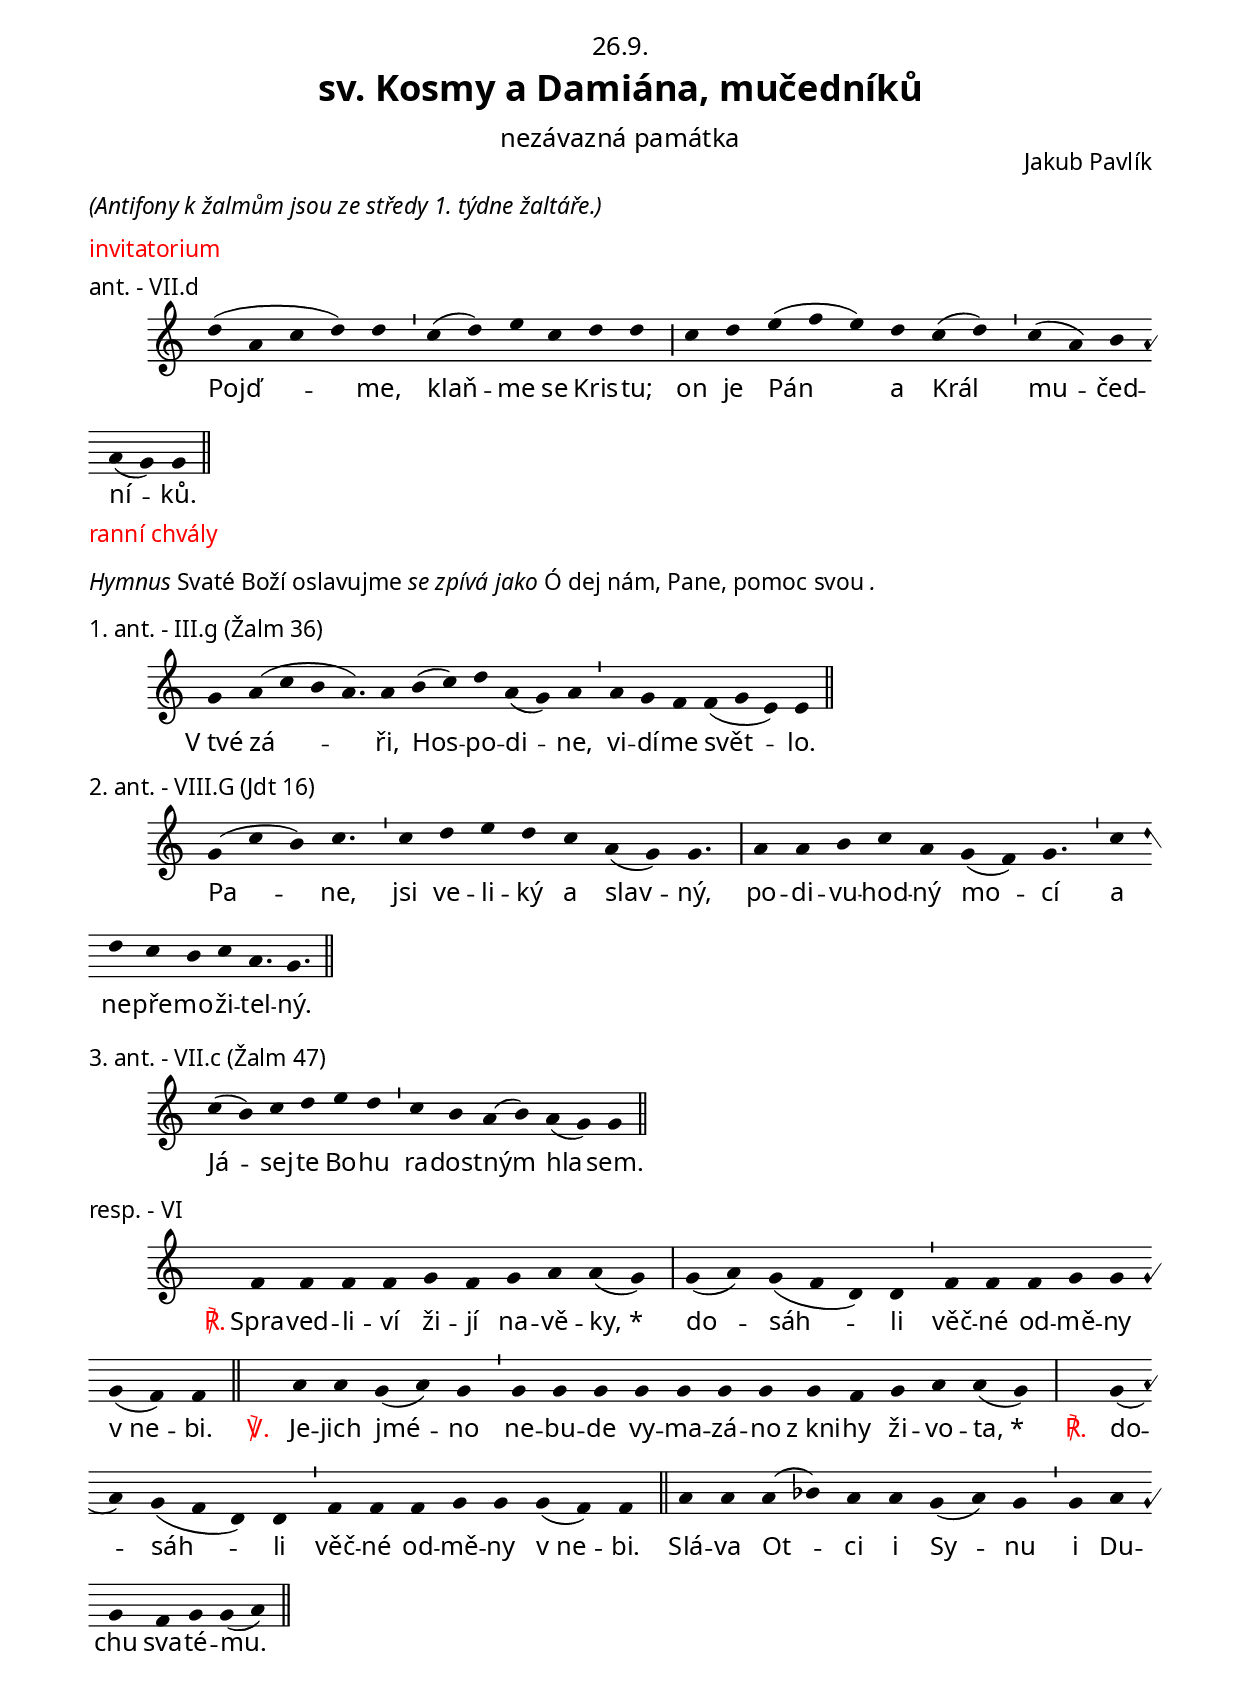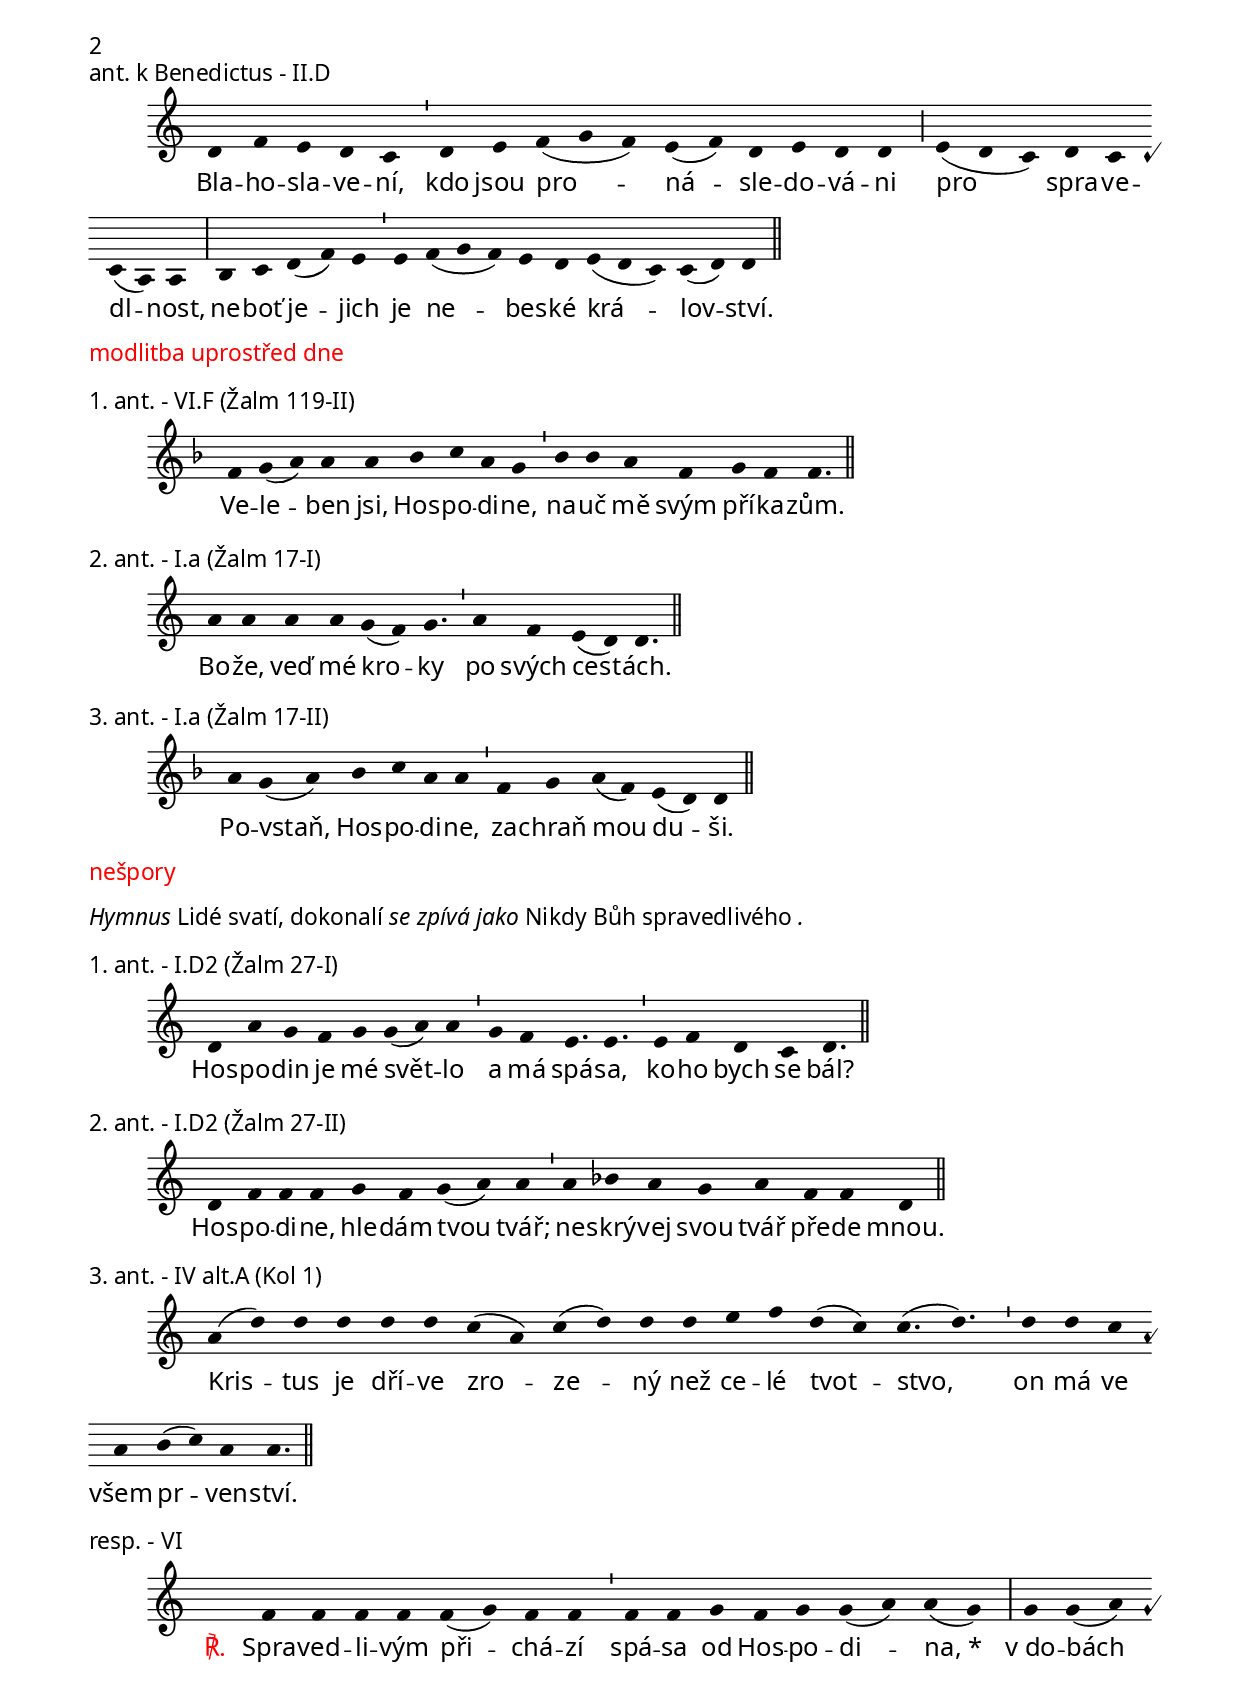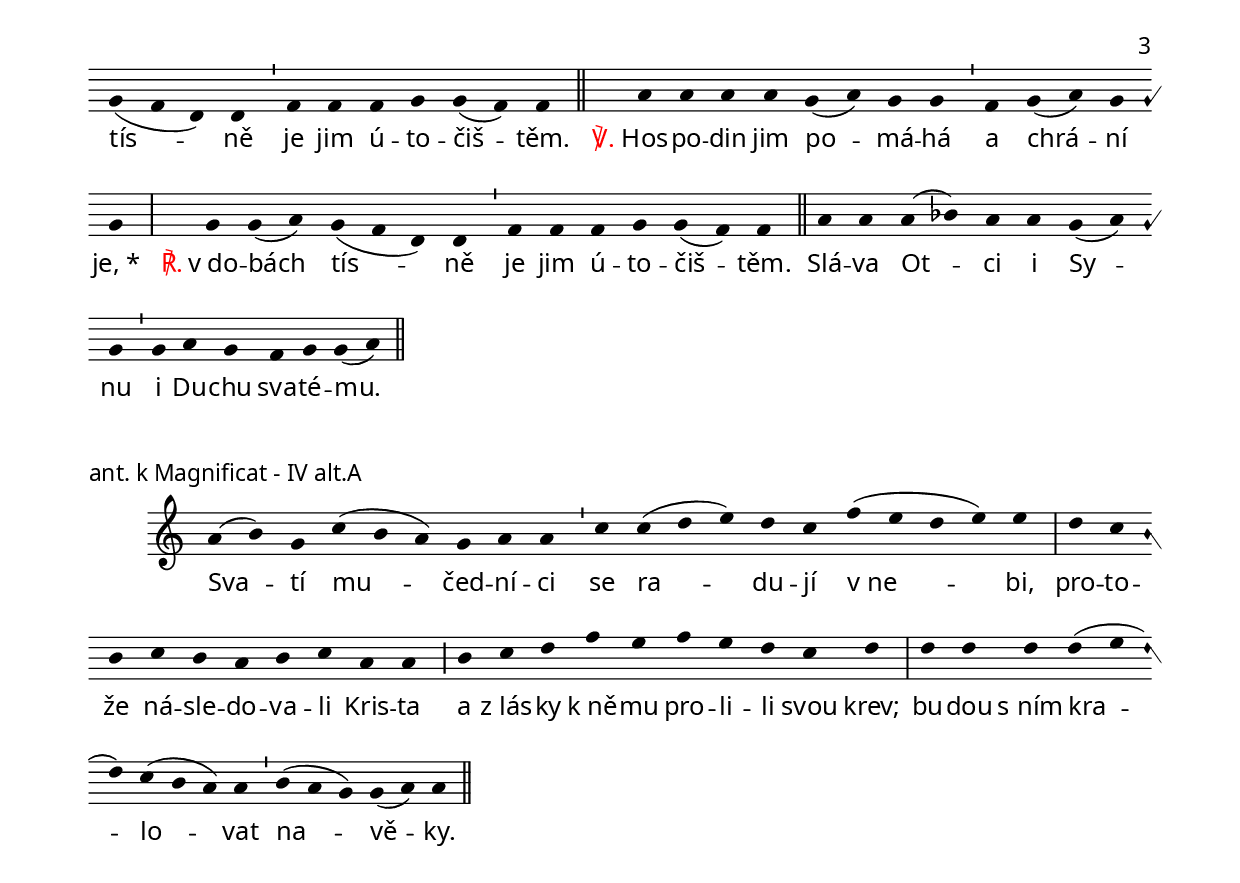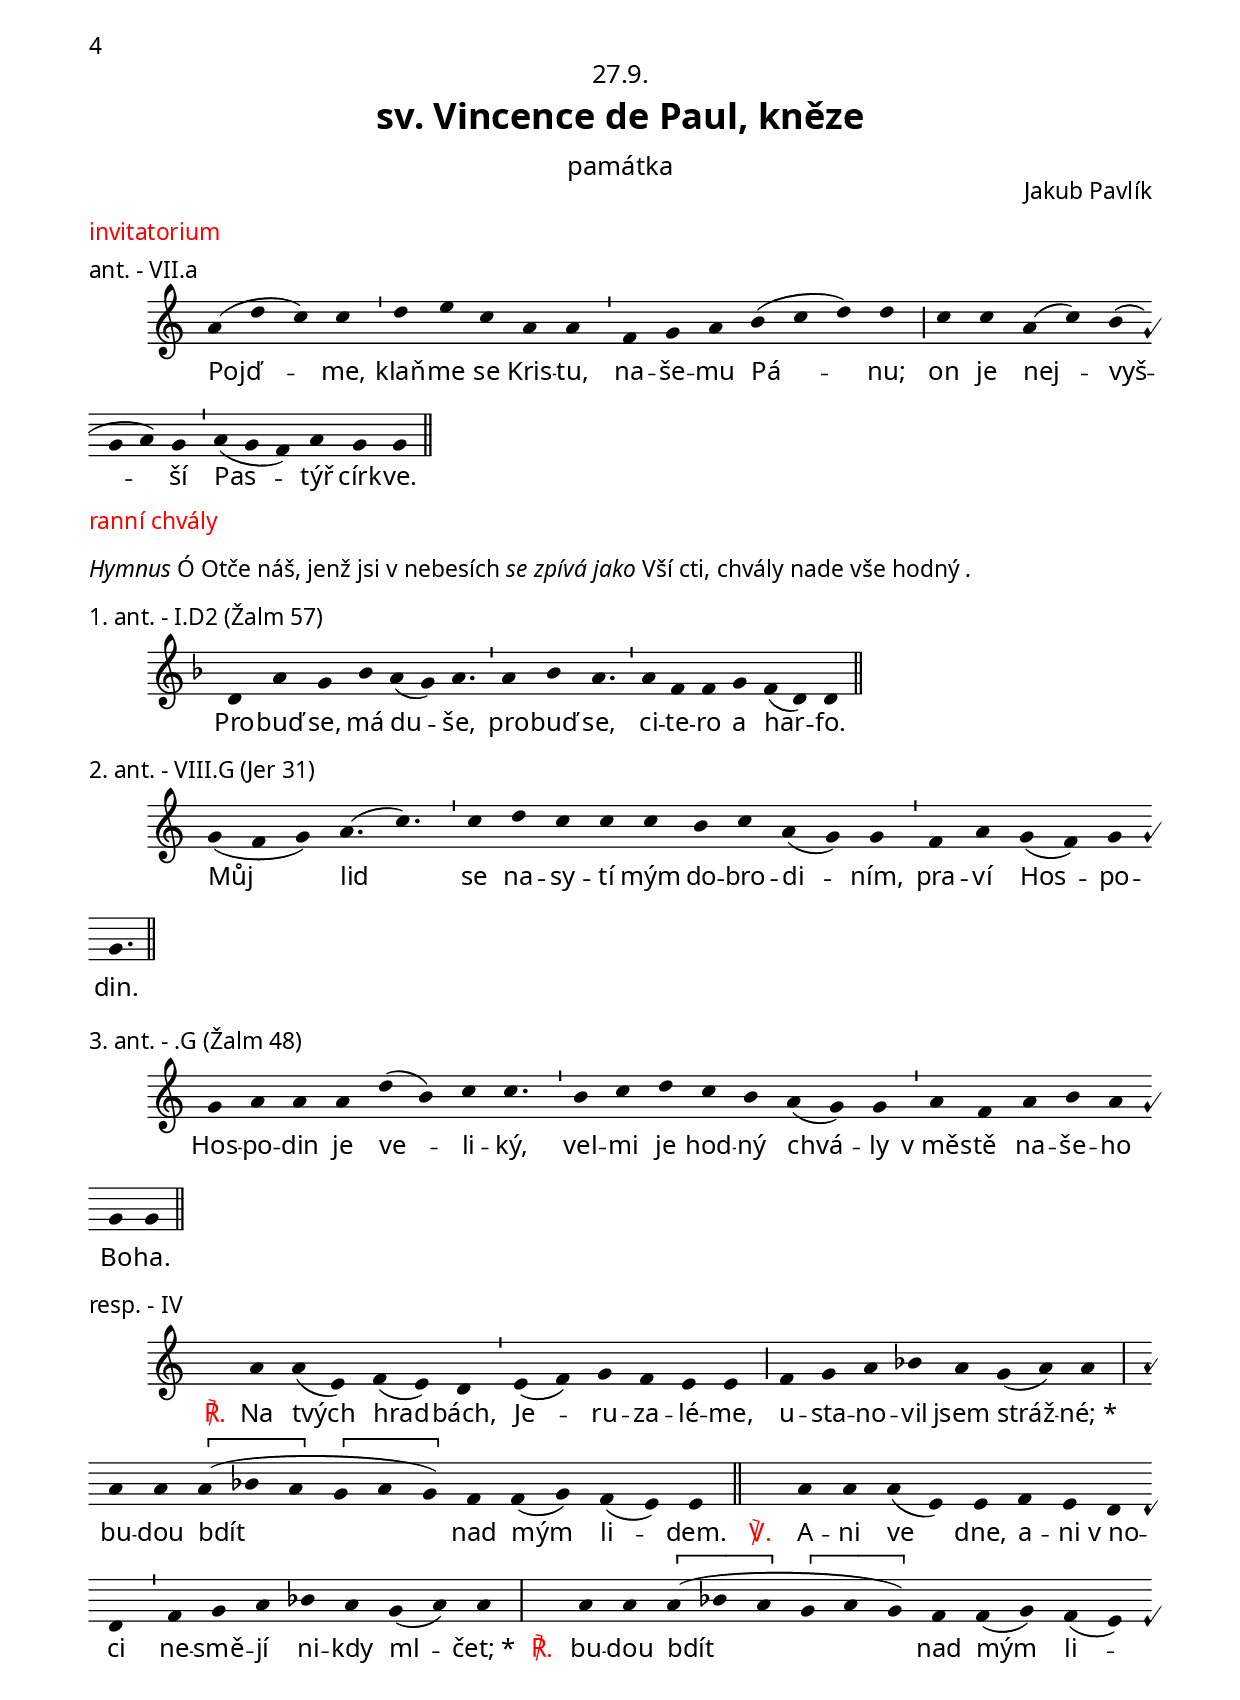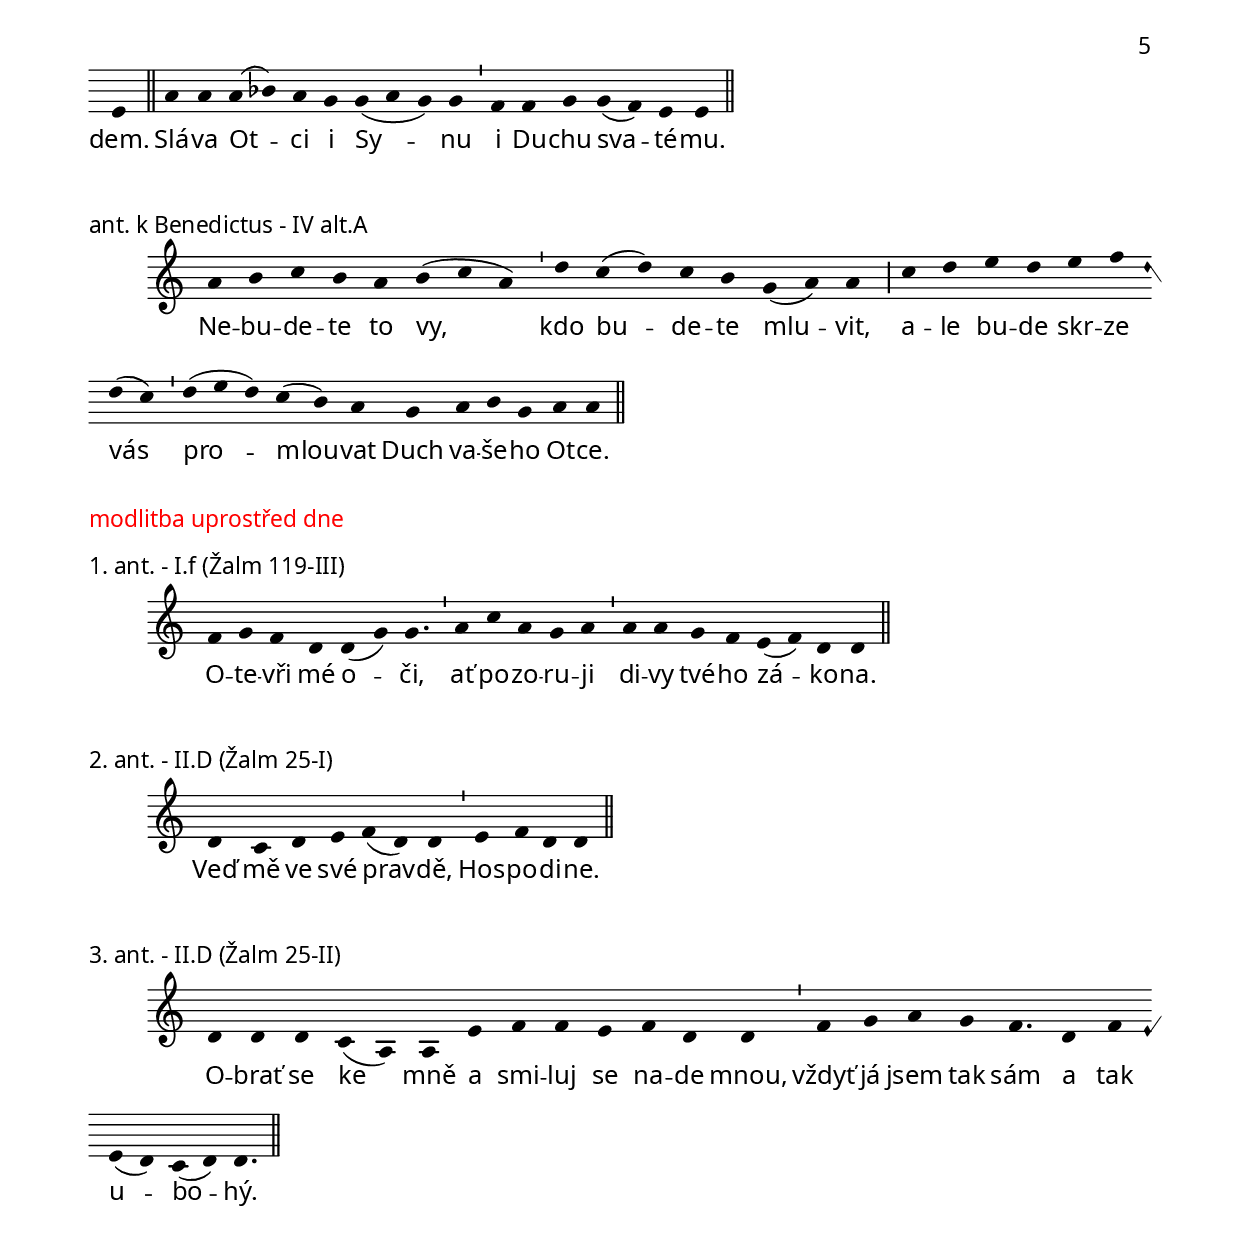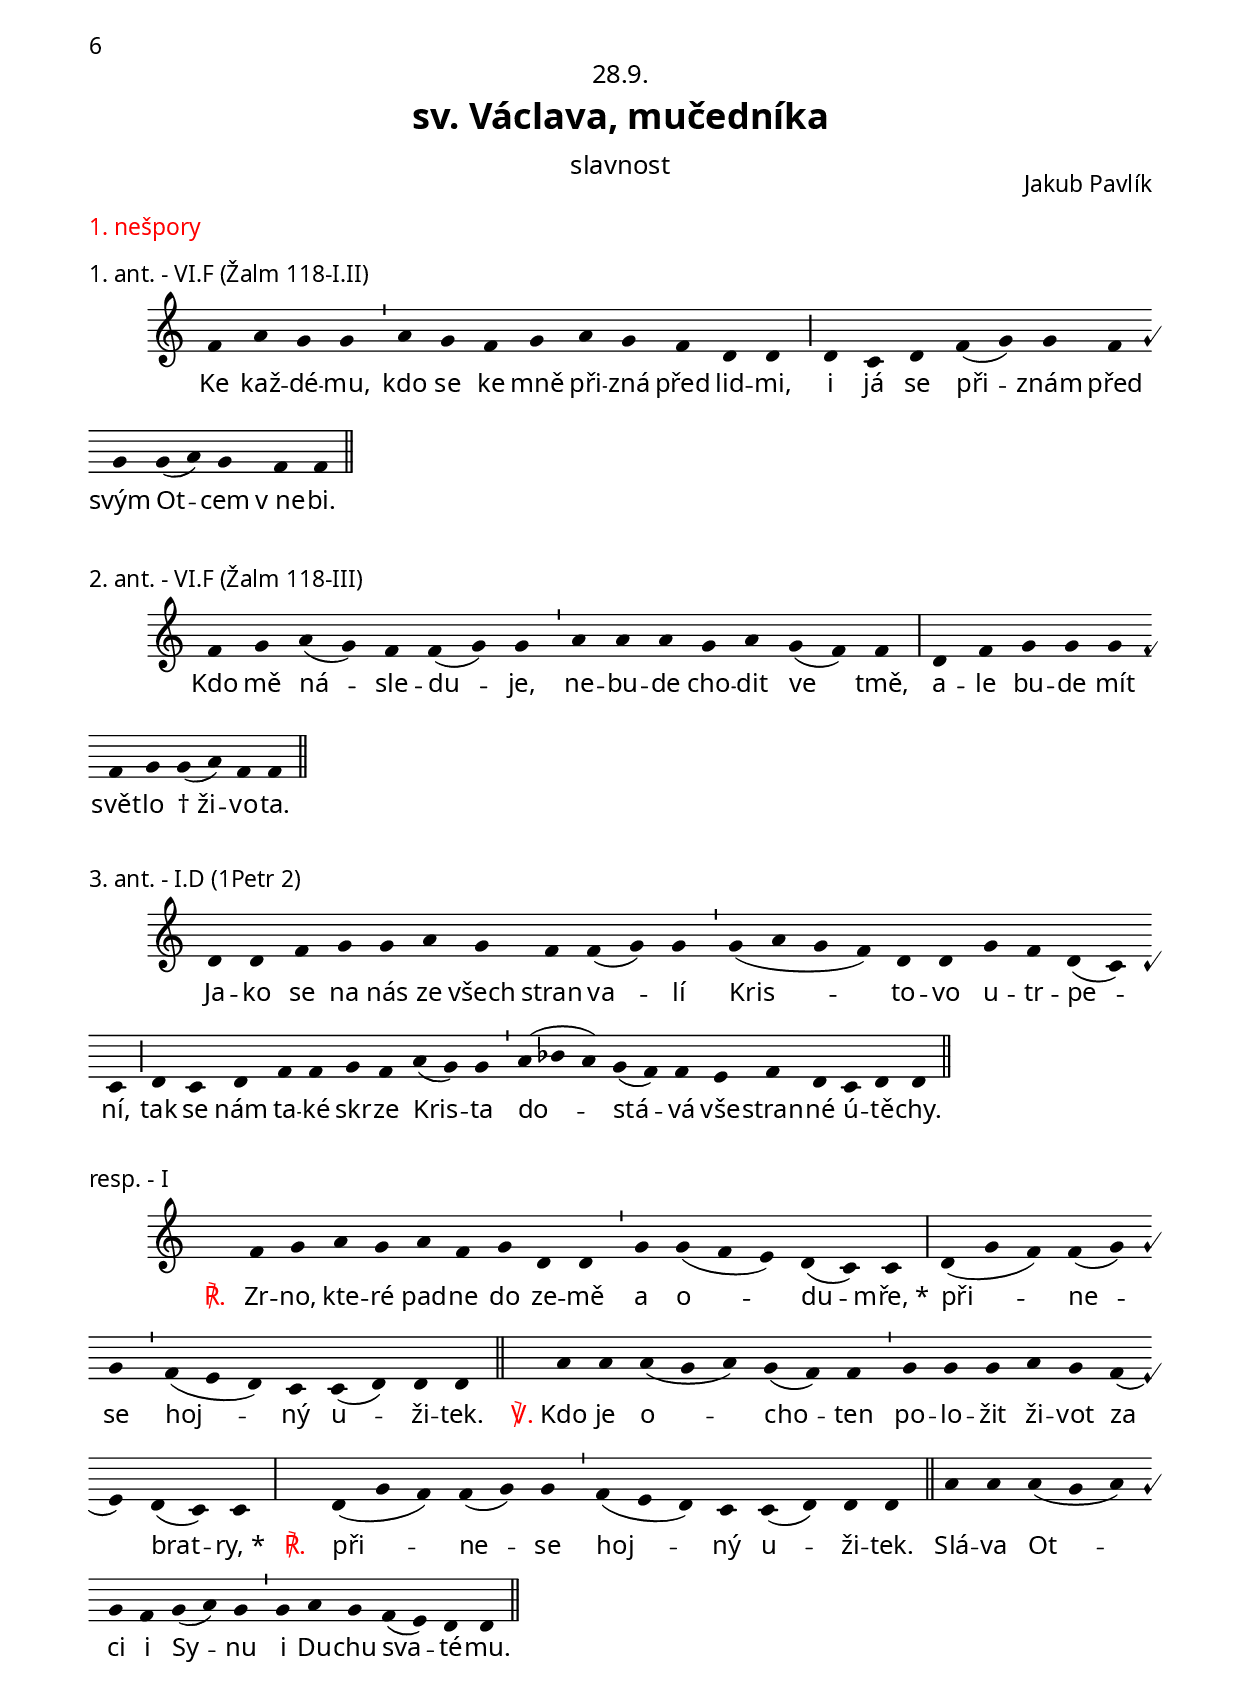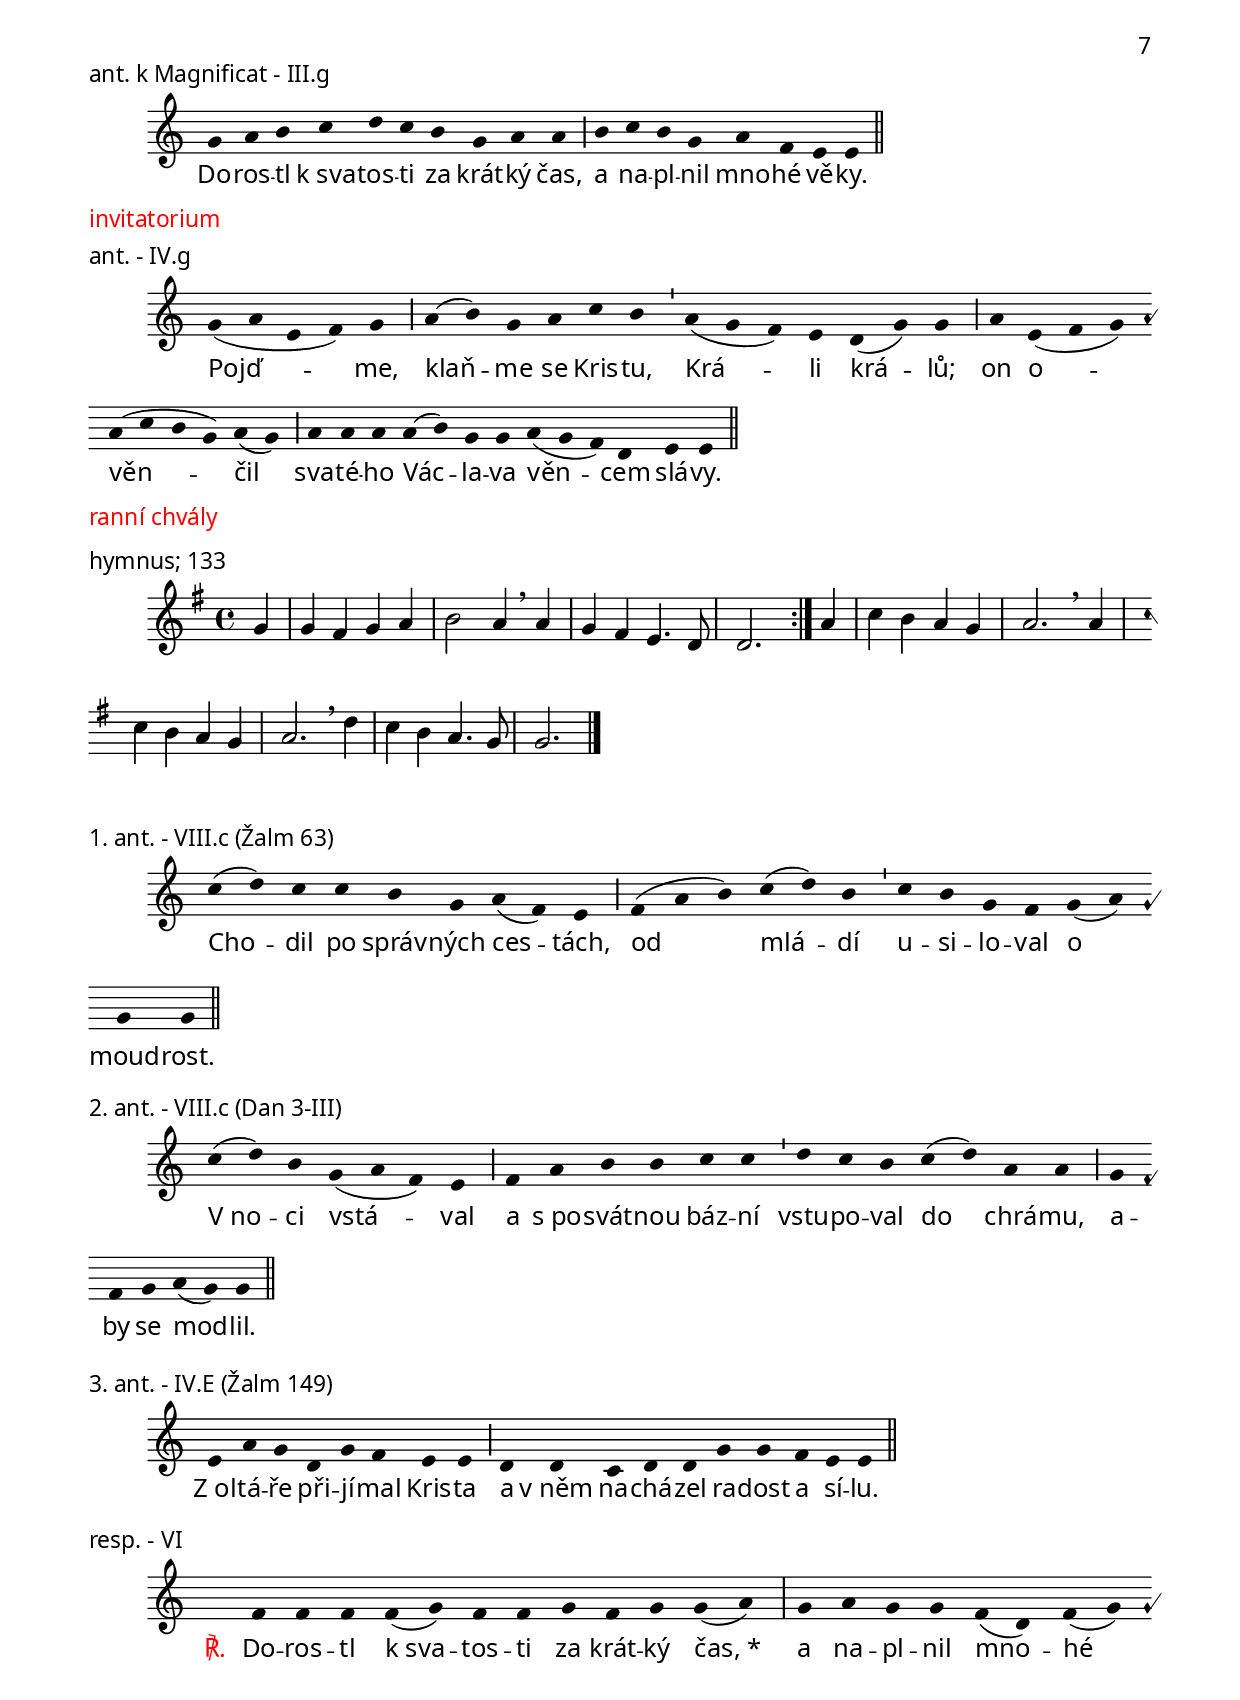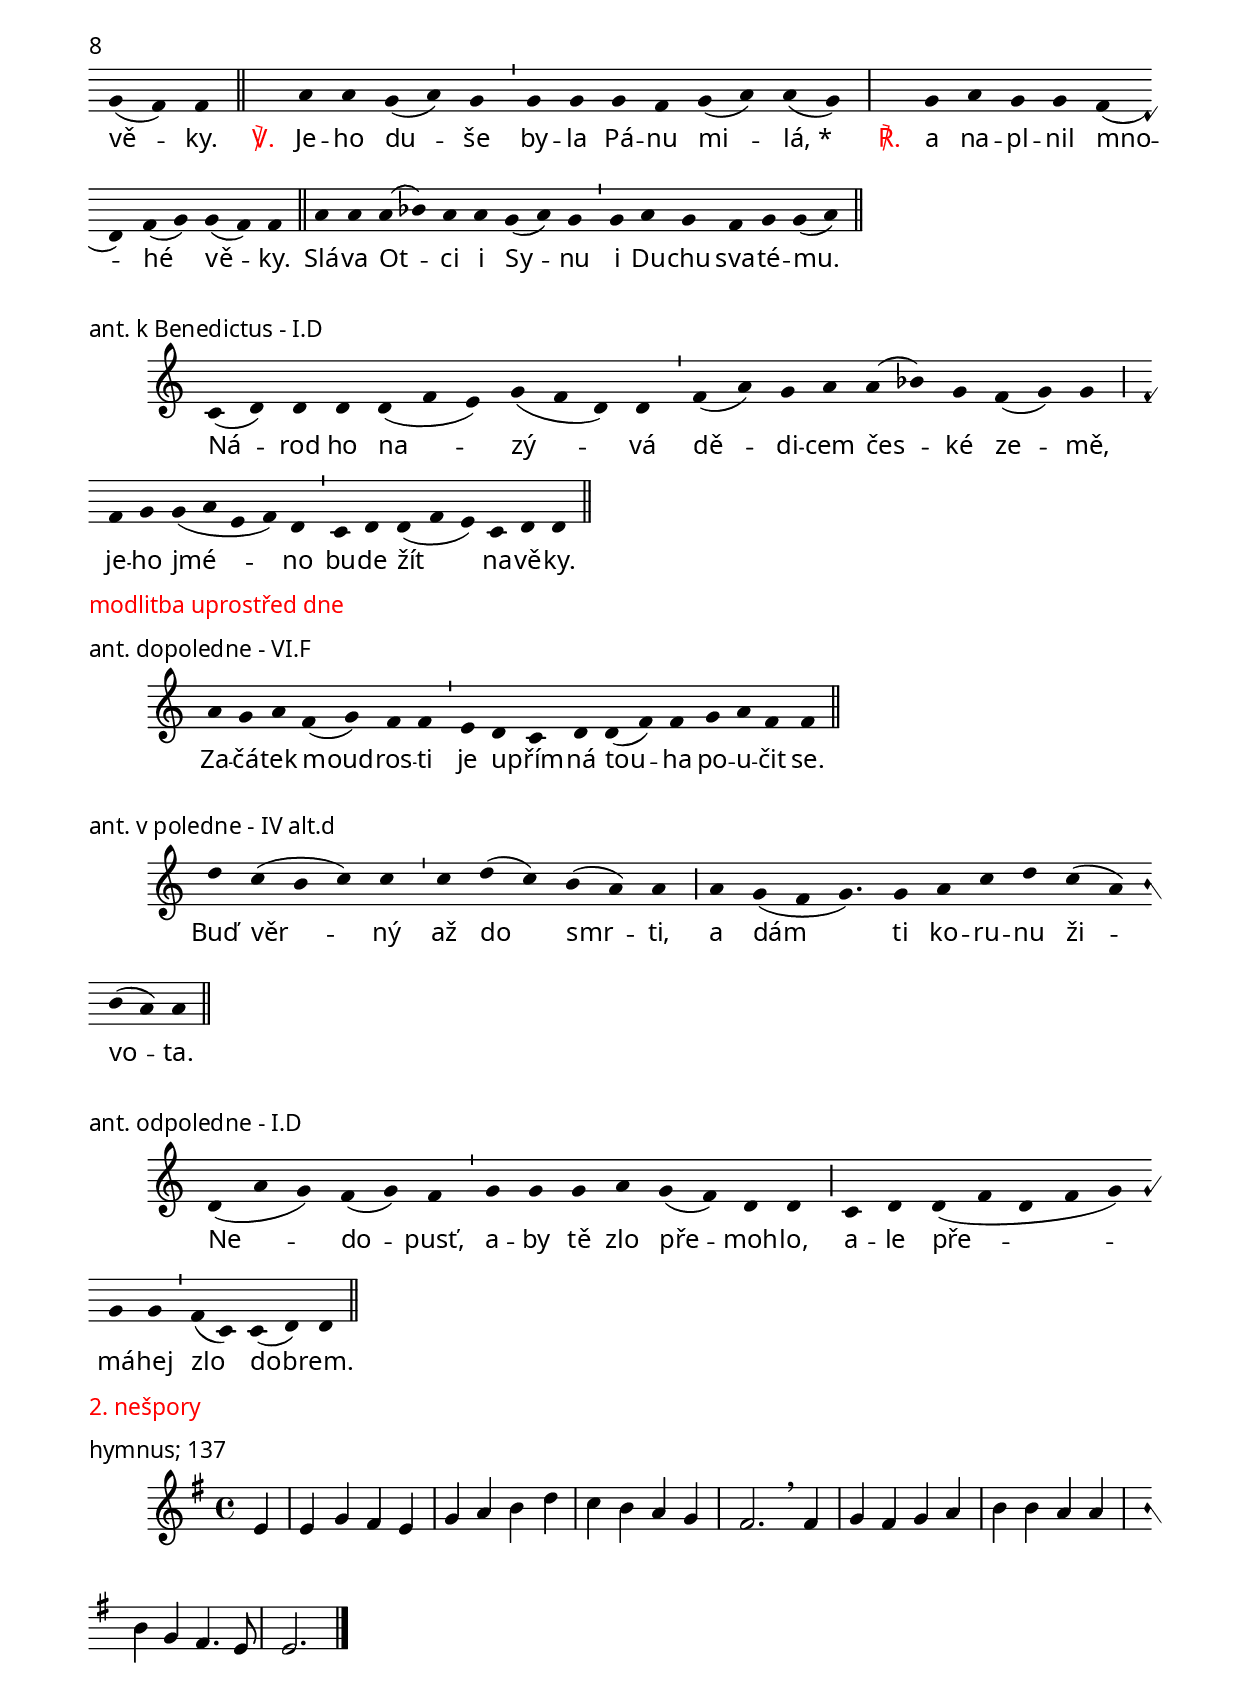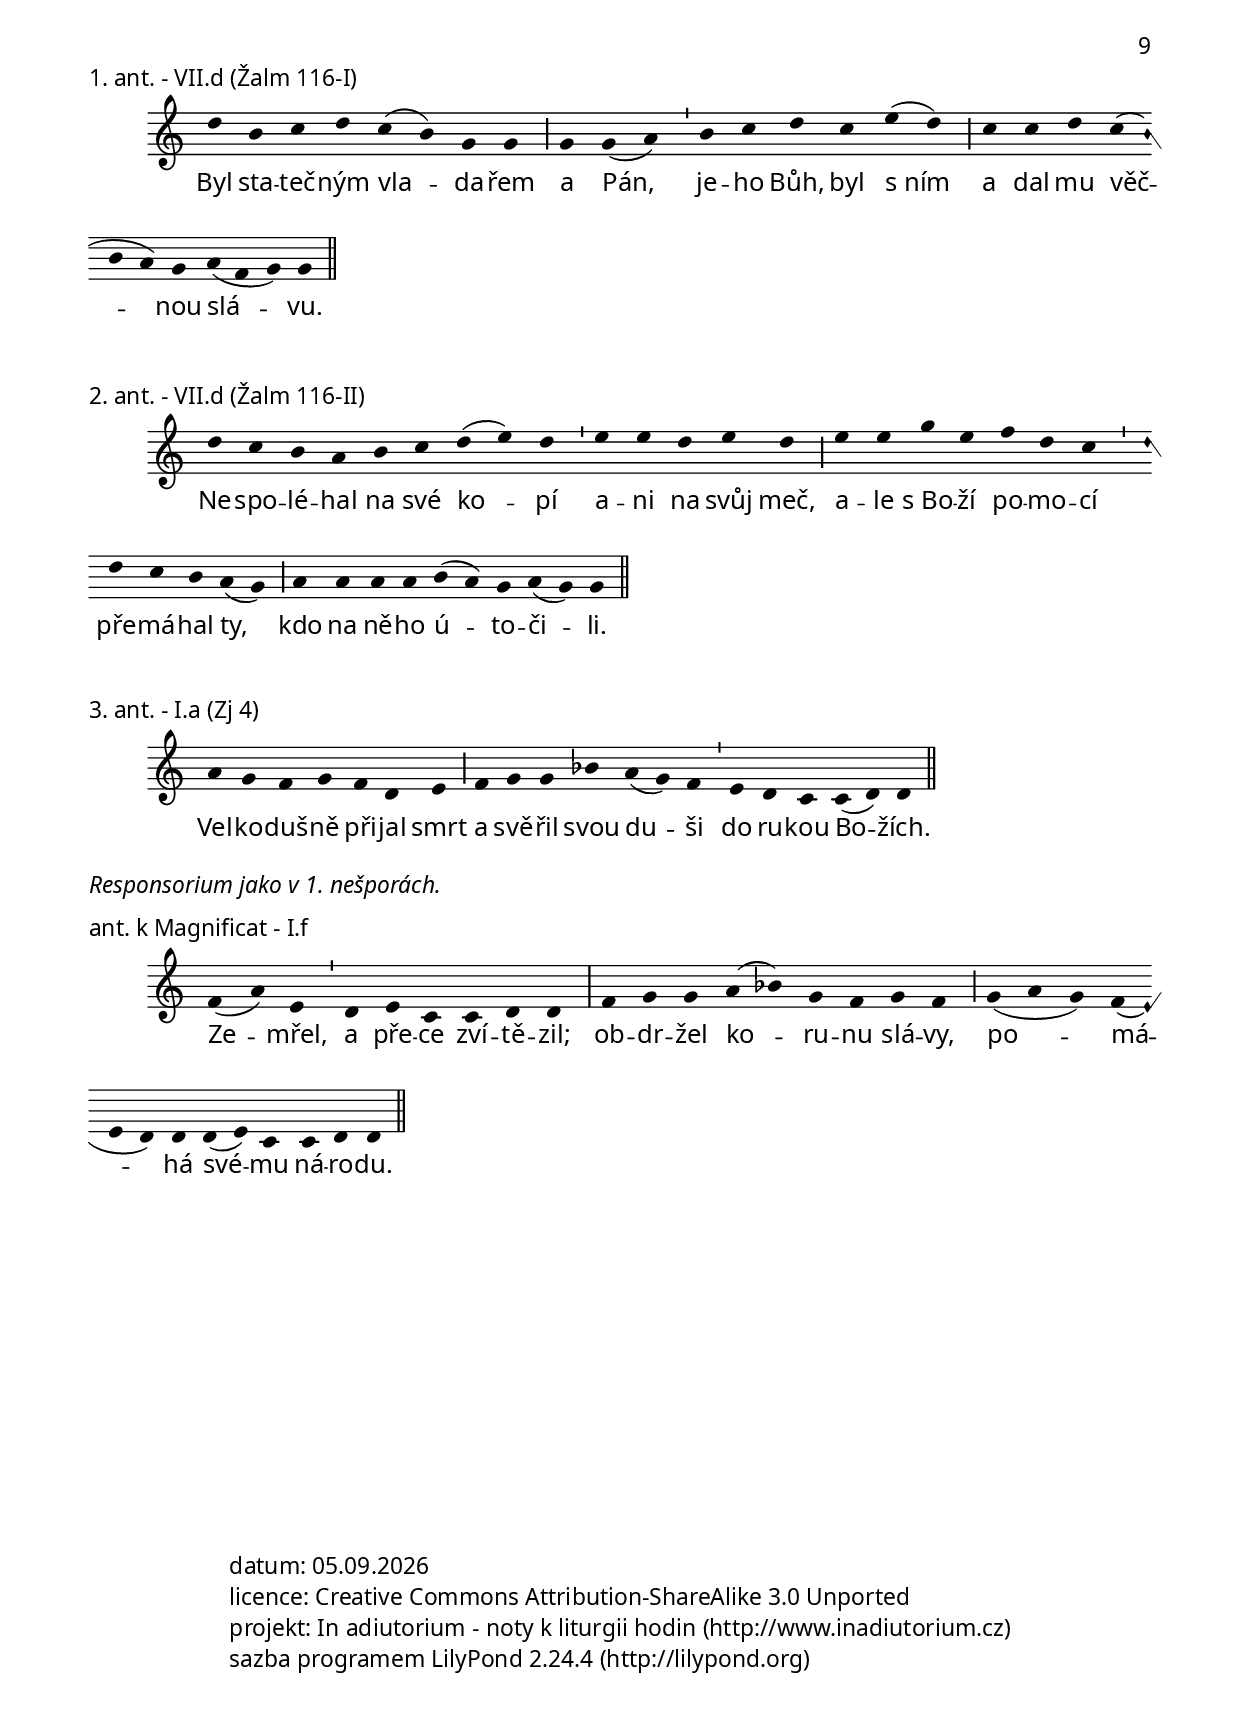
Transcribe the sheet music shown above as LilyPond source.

\version "2.16.0"

% pouť do Staré Boleslavi, 26.-28.9.2012

\include "../spolecne.ly"
\include "../dilyresponsorii.ly"
% dvoutýdenní cyklus feriálních antifon ke kantikům z evangelií

% LICHE TYDNY -------------------------------------------------

% pondeli

tIpondeliAntBenedictus = \score {
  \relative c' {
    \choralniRezim
    d4( f d c d) e( f) f \breathe
    f g( f) d d4. \breathe
    f4( e) c4.( d) \bar "||"
  }
  \addlyrics {
    Po -- chvá -- len buď Hos -- po -- din, náš Bůh.
  }
  \header {
    piece = "ant. k Benedictus - II.D"
  }
}

tIpondeliAntMagnificat = \score {
  \relative c'' {
    \choralniRezim
    g4 f( g) a( c4.) c4 d c b c a( g) f4.( g) \breathe
    a4 b c4. g \breathe
    c4 c c c c c a f g g \bar "||"
  }
  \addlyrics {
    Ve -- le -- bí má du -- še Hos -- po -- di -- na,
    ne -- boť shlé -- dl na svou ne -- pa -- tr -- nou slu -- žeb -- ni -- ci.
  }
  \header {
    piece = "ant. k Magnificat - VIII.G"
  }
}

% utery

tIuteryAntBenedictus = \score {
  \relative c'' {
    \choralniRezim
    \key f \major
    a4 a g( a) a a g a bes( c) bes a( g) g \breathe
    f g( a) a c c d4. a \breathe
    a4 g f g( a) a f( e) d d4. \bar "||"
  }
  \addlyrics {
    Bůh nám vzbu -- dil moc -- né -- ho spa -- si -- te -- le,
    jak slí -- bil od pra -- dáv -- na ús -- ty svých sva -- tých
    pro -- ro -- ků.
  }
  \header {
    piece = "ant. k Benedictus - I.a"
  }
}

tIuteryAntMagnificat = \score {
  \relative c'' {
    \choralniRezim
    g4 a c( b c4.) a4. c4( b) a4. g4( f) a a g g \bar "||"
  }
  \addlyrics {
    Můj duch já -- sá v_Bo -- hu, mém spa -- si -- te -- li.
  }
  \header {
    piece = "ant. k Magnificat - VIII.G"
  }
}

% streda

tIstredaAntBenedictus = \score {
  \relative c' {
    \choralniRezim
    d4 e f d c4. a e'4 f d d \breathe
    a'( g) f( g) f4. d \breathe
    e4 e( f) g f d4. d \bar "||"
  }
  \addlyrics {
    Sli -- tuj se nad ná -- mi, Hos -- po -- di -- ne,
    roz -- po -- meň se 
    na svou sva -- tou smlou -- vu.
  }
  \header {
    piece = "ant. k Benedictus - II.D"
  }
}

tIstredaAntMagnificat = \score {
  \relative c' {
    \choralniRezim
    \key f\major
    f4 g( a) a a bes c d bes( a) a \breathe
    a a g f g a4. \breathe
    a4 a a( g) f g f( e) d4. \bar "||"
  }
  \addlyrics {
    U -- či -- nil mi ve -- li -- ké vě -- ci
    ten, kte -- rý je moc -- ný,
    je -- ho jmé -- no je sva -- té.
  }
  \header {
    piece = "ant. k Magnificat - I.f"
  }
}

% ctvrtek

tIctvrtekAntBenedictus = \score {
  \relative c'' {
    \choralniRezim
    \key f\major
    g4 a c a a g \breathe
    a a f g f d4. c \breathe
    f4 g a a bes( c) a4.
    a4 a g f e( f) d4. d \bar "||"
  }
  \addlyrics {
    Služ -- me Hos -- po -- di -- nu
    zbož -- ně a spra -- ve -- dli -- vě;
    on nás vy -- svo -- bo -- dí
    z_ru -- kou na -- šich ne -- přá -- tel.
  }
  \header {
    piece = "ant. k Benedictus - I.g"
  }
}

tIctvrtekAntMagnificat = \score {
  \relative c'' {
    \choralniRezim
    a4 c d d d d e( d c4.) a \breathe
    f4 f g a a b( c) a4. a \bar "||"
  }
  \addlyrics {
    Bůh se -- sa -- dil moc -- né z_trů -- nu
    a po -- ní -- že -- né po -- vý -- šil.
  }
  \header {
    piece = "ant. k Magnificat - IV-alt.A"
  }
}

% patek

tIpatekAntBenedictus = \score {
  \relative c'' {
    \choralniRezim
    \key f\major
    g4 g f g( a)  c( bes a) a \breathe
    c4 d( c) bes( a g) a g( f d4.) d \bar "||"
  }
  \addlyrics {
    Hos -- po -- din na -- vští -- vil a vy -- kou -- pil svůj lid.
  }
  \header {
    piece = "ant. k Benedictus - I.g"
  }
}

tIpatekAntMagnificat = \score {
  \relative c' {
    \choralniRezim
    \key f\major
    f4( e) g( a) a a a( c) a a c bes a( g) a4. \breathe
    a4 a a a a a bes a g f f4. \bar "||"
  }
  \addlyrics {
    Hos -- po -- din se u -- jal svých slu -- žeb -- ní -- ků,
    pa -- ma -- to -- val na své mi -- lo -- sr -- den -- ství.
  }
  \header {
    piece = "ant. k Magnificat - VI.F"
  }
}

% sobota

tIsobotaAntBenedictus = \score {
  \relative c'' {
    \choralniRezim
    a4( g a) c( d) d c \breathe
    d4 e c a( g) g \breathe
    a4 c d d( c) a( b) a4.( g) a4( b) c a g( f) g \bar "||"
  }
  \addlyrics {
    Hos -- po -- di -- ne, buď svět -- lem pro ty,
    kdo ži -- jí v_tem -- no -- tě a v_stí -- nu smr -- ti.
  }
  \header {
    piece = "ant. k Benedictus - VII.a"
  }
}

% SUDE TYDNY -----------------------------------------------

% pondeli

tIIpondeliAntBenedictus = \score {
  \relative c'' {
    \choralniRezim
    c4 c b c a( g) f( g) g \breathe
    a b c d( e) d4. d \breathe 
    d4 c( a) b a( g) g \bar "||"
  }
  \addlyrics {
    Po -- chvá -- len buď Hos -- po -- din,
    ne -- boť nás na -- vští -- vil a vy -- svo -- bo -- dil.
  }
  \header {
    piece = "ant. k Benedictus - VIII.c"
  }
}

tIIpondeliAntMagnificat = \score {
  \relative c' {
    \choralniRezim
    e4 g( a) c( b) c a4.( g4 a) g f e( d) e \bar "||"
  }
  \addlyrics {
    Ve -- leb, du -- še má, Hos -- po -- di -- na.
  }
  \header {
    piece = "ant. k Magnificat - IV.E"
  }
}

% utery

tIIuteryAntBenedictus = \score {
  \relative c' {
    \choralniRezim
    d4 e f g( a g) f d d4.( c) \breathe
    d4( c d) e( f) f4.( e) \breathe
    f4 e( f) g f d( c d) d4. \bar "||"
  }
  \addlyrics {
    Za -- chraň nás, Hos -- po -- di -- ne,
    z_ru -- kou všech, kdo nás ne -- ná -- vi -- dí.
  }
  \header {
    piece = "ant. k Benedictus - II.D"
  }
}

tIIuteryAntMagnificat = \score {
  \relative c' {
    \choralniRezim
    \key f\major
    f4 a g4. g f4 g a bes c a  g g g \breathe
    bes c bes a( g) g4. \breathe
    f4 f g( f) g a g( f) f4. \bar "||"
  }
  \addlyrics {
    U -- čiň s_ná -- mi ve -- li -- ké vě --ci, Hos -- po -- di -- ne,
    ne -- boť jsi moc -- ný
    a tvé jmé -- no je sva -- té.
  }
  \header {
    piece = "ant. k Magnificat - VI.F"
  }
}

% streda

tIIstredaAntBenedictus = \score {
  \relative c'' {
    \choralniRezim
    \key f\major
    g4 a c a a g \breathe
    a a f g f d4. c \breathe
    d4 d e f( a) g f d d d \bar "||"
  }
  \addlyrics {
    Služ -- me Hos -- po -- di -- nu zbož -- ně a spra -- ved -- li -- vě
    po vše -- chny dny své -- ho ži -- vo -- ta.
  }
  \header {
    piece = "ant. k Benedictus - I.g"
  }
}

tIIstredaAntMagnificat = \score {
  \relative c'' {
    \choralniRezim
    a4 b c c4.( b) \breathe
    a4( c) c c c c c d c d a( g) f4.( g) \breathe
    g4 a b a g( f) e e4. \bar "||"
  }
  \addlyrics {
    Hos -- po -- di -- ne, roz -- ptyl ty, 
    kdo v_srd -- ci smý -- šle -- jí pyš -- ně
    a po -- vyš po -- ní -- že -- né.
  }
  \header {
    piece = "ant. k Magnificat - III.a"
  }
}

% ctvrtek

tIIctvrtekAntBenedictus = \score {
  \relative c'' {
    \choralniRezim
    g4 c b a4.( g) \breathe
    g4 g g g g g f g a( b c4.) c \breathe
    c4 d c c b( c a) g a4. g \bar "||"
  }
  \addlyrics {
    Hos -- po -- di -- ne, dej své -- mu li -- du po -- zná -- ní spá -- sy
    a od -- pusť nám na -- še hří -- chy.
  }
  \header {
    piece = "ant. k Benedictus - VIII.G"
  }
}

tIIctvrtekAntMagnificat = \score {
  \relative c' {
    \choralniRezim
    e4 d e e( a) a a c c b c a( g) a4. \breathe
    a4 b c a( g) f( g) a4. \breathe
    b4 c a a a g f e( d) e4. \bar "||"
  }
  \addlyrics {
    Ty, kte -- ří lač -- ně -- jí po spra -- ve -- dl -- nos -- ti,
    Hos -- po -- din na -- sy -- til a na -- pl -- nil do -- brý -- mi věc -- mi.
  }
  \header {
    piece = "ant. k Magnificat - IV.E"
  }
}

% patek

tIIpatekAntBenedictus = \score {
  \relative c' {
    \choralniRezim
    d4( e f) g( f) d( e) d4.( c) \breathe
    a4( c) c d e d c( d) d4. \breathe
    d4 e( f) d4. c \breathe
    d4 d d e( f g) a4. g f4( e) c( d) d4. \bar "||"
  }
  \addlyrics {
    Z_mi -- lo -- srd -- né lás -- ky na -- še -- ho Bo -- ha
    nás na -- vští -- vil ten, kte -- rý vy -- chá -- zí z_vý -- sos -- ti.
  }
  \header {
    piece = "ant. k Benedictus - II.D"
  }
}

tIIpatekAntMagnificat = \score {
  \relative c' {
    \choralniRezim
    d4 e f d c c a \breathe
    f' f f e f d4. d \breathe
    f4 g a4. g \breathe
    f4 e c( d) d4. \bar "||"
  }
  \addlyrics {
    Pa -- ma -- tuj, Hos -- po -- di -- ne,
    na své mi -- lo -- sr -- den -- ství,
    jak jsi slí -- bil na -- šim před -- kům.
  }
  \header {
    piece = "ant. k Magnificat - II.D"
  }
}

% sobota

tIIsobotaAntBenedictus = \score {
  \relative c'' {
    \choralniRezim
    \key f\major
    g4 a a a4. \breathe
    a4 g a bes g g4. \breathe
    g4 f e d( f) d d \bar "||"
  }
  \addlyrics {
    Hos -- po -- di -- ne, u -- veď na -- še kro -- ky 
    na ces -- tu po -- ko -- je.
  }
  \header {
    piece = "ant. k Benedictus - I.g"
  }
}

\version "2.12.0"
% antifony invitatoria ze zaltare - dvoutydenni cyklus

% -*- master: ../antifony.ly;

% LICHE TYDNY --------------------------------------------

tInedeleInvitatorium = \score {
  \relative c' {
    \choralniRezim
    \key f \major
    d4( a') a \barMin
    a( bes c bes) a( g) g f g g( bes) a \barMaior
    g( c) bes a( g) g a f e d4. d \barMaior
    e4 f( d) d( c) d4. \barFinalis
  }
  \addlyrics {
    Pojď -- me,
    já -- sej -- me Hos -- po -- di -- nu,
    o -- sla -- vuj -- me Ská -- lu své spá -- sy,
    a -- le -- lu -- ja!
  }
  \header {
    quid = "ant."
    modus = "I"
    differentia = "D"
    dies = "neděle"
    placet = "_oslavujme_ si nejsem jist"
    id = "t1ne"
    piece = \markup {\sestavTitulekBezZalmu}
  }
}

tIpondeliInvitatorium = \score {
  \relative c' {
    \choralniRezim
    d4 d( a') a g f g f e \barMin
    d( e) g f( d) d \barFinalis
  }
  \addlyrics {
    Před -- stup -- me před Hos -- po -- di -- na
    s_chva -- lo -- zpě -- vy!
  }
  \header {
    quid = "ant."
    modus = "I"
    differentia = "D"
    dies = "pondělí"
    id = "t1po"
    piece = \markup {\sestavTitulekBezZalmu}
  }
}

tIuteryInvitatorium = \score {
  \relative c' {
    \choralniRezim
    d( f) f \barMin g f f e d e( f) d \barMin
    c d f e c4. d \barFinalis
  }
  \addlyrics {
    Pojď -- me, klaň -- me se Hos -- po -- di -- nu;
    on je ve -- li -- ký Král.
  }
  \header {
    quid = "ant."
    modus = "II"
    differentia = "D"
    dies = "úterý"
    id = "t1ut"
    piece = \markup {\sestavTitulekBezZalmu}
  }
}

tIstredaInvitatorium = \score {
  \relative c' {
    \choralniRezim
    f4 g a g a bes g( f) f \barMin
    g a( f) d( f) e( d) \barFinalis
  }
  \addlyrics {
    Po -- klek -- ně -- me před svým tvůr -- cem,
    Hos -- po -- di -- nem!
  }
  \header {
    quid = "ant."
    modus = "I"
    differentia = "f"
    dies = "středa"
    id = "t1st"
    piece = \markup {\sestavTitulekBezZalmu}
  }
}

tIctvrtekInvitatorium = \score {
  \relative c' {
    \choralniRezim
    d( f) f \barMin g f f e d e( f) d \barMin
    c d f e c4. d \barFinalis
  }
  \addlyrics {
    Pojď -- me, klaň -- me se Hos -- po -- di -- nu,
      ne -- boť on je náš Bůh.
  }
  \header {
    quid = "ant."
    modus = "II"
    differentia = "D"
    dies = "čtvrtek"
    id = "t1ct"
    piece = \markup {\sestavTitulekBezZalmu}
  }
}

tIpatekInvitatorium = \score {
  \relative c'' {
    \choralniRezim
    a4 a a a g f f( g) g \barMin
    a g f d( c) c \barMaior
    d d c d f g g \barMin
    g a g f f \barFinalis
  }
  \addlyrics {
    O -- sla -- vuj -- me Hos -- po -- di -- na,
    ne -- boť je dob -- rý,
    je -- ho mi -- lo -- sr -- den -- ství
    tr -- vá na -- vě -- ky!
  }
  \header {
    quid = "ant."
    modus = "VI"
    differentia = "F"
    dies = "pátek"
    id = "t1pa"
    piece = \markup {\sestavTitulekBezZalmu}
  }
}

tIsobotaInvitatorium = \score {
  \relative c' {
    \choralniRezim
    d( f) f \barMin g f f e d e( f) d \barMaior
    d4 d f e f f( g) g g a a f e d d \barFinalis
  }
  \addlyrics {
    Pojď -- me, klaň -- me se Hos -- po -- di -- nu;
    je -- mu ná -- le -- ží ze -- mě i všech -- no, co je na ní.
  }
  \header {
    textus_approbatus = "Pojďme, klaňme se Hospodinu; jemu náleží země i to, co je na ní."
    quid = "ant."
    modus = "II"
    differentia = "D"
    dies = "sobota"
    id = "t1so"
    piece = \markup {\sestavTitulekBezZalmu}
  }
}

% SUDE TYDNY --------------------------------------------

tIInedeleInvitatorium = \score {
  \relative c' {
    \choralniRezim
    \key f \major
    d4( a') a \barMin
    c( bes) a a f g g( bes) a \barMax
    a4 bes( g) bes a4.( g) \barMin
    f4 f g a f e( d) d \barMax
    e4 f( d) d( c) d4. \barFinalis
  }
  \addlyrics {
    Pojď -- me, klaň -- me se Hos -- po -- di -- nu;
      jsme je -- ho lid a stád -- ce je -- ho past -- vy, a -- le -- lu -- ja!
  }
  \header {
    dies = "neděle"
    quid = "ant."
    modus = "I"
    differentia = "D"
    id = "t2ne"
    piece = \markup {\sestavTitulekBezZalmu}
  }
}

tIIpondeliInvitatorium = \score {
  \relative c'' {
    \choralniRezim
    c4 d e d c d c( b) c \barMaior
    d d( c b) a( g) g g f g a( f) g \barFinalis
  }
  \addlyrics {
    O -- sla -- vuj -- me Hos -- po -- di -- na
    a pís -- ně -- mi mu za -- já -- sej -- me!
  }
  \header {
    dies = "pondělí"
    quid = "ant."
    modus = "VII"
    differentia = "c"
    placet = "_zajásejme_ lépe"
    id = "t2po"
    piece = \markup {\sestavTitulekBezZalmu}
  }
}

tIIuteryInvitatorium = \score {
  \relative c' {
    \choralniRezim
    d( f) f \barMin g f f e d e( f) d \barMin
    c d f e c4. d \barFinalis
  }
  \addlyrics {
     Pojď -- me, klaň -- me se Hos -- po -- di -- nu;
      on je ve -- li -- ký Bůh.
  }
  \header {
    dies = "úterý"
    quid = "ant."
    modus = "II"
    differentia = "D"
    id = "t2ut"
    piece = \markup {\sestavTitulekBezZalmu}
  }
}

tIIstredaInvitatorium = \score {
  \relative c'' {
    \choralniRezim
    c4 d c f e d c \barMin b c b( g) a \barMaior
    f g a b c a g( a) g g \barFinalis
  }
  \addlyrics {
    Ple -- sej -- te Hos -- po -- di -- nu, všech -- ny ze -- mě,
      služ -- te Hos -- po -- di -- nu s_ra -- dos -- tí!
  }
  \header {
    dies = "středa"
    quid = "ant."
    modus = "VII"
    differentia = "c"
    id = "t2st"
    piece = \markup {\sestavTitulekBezZalmu}
  }
}

tIIctvrtekInvitatorium = \score {
  \relative c'' {
    \choralniRezim
    a4( bes a g) f \barMin
    e d e f g a g f \barFinalis
  }
  \addlyrics {
    Vstup -- te
    před Hos -- po -- di -- na s_já -- so -- tem!
  }
  \header {
    dies = "čtvrtek"
    quid = "ant."
    modus = "VI"
    differentia = "F"
    id = "t2ct"
    % antifony/tyden1_6patek.ly#rch-ant3 se shodnym textem se vedome a dobrovolne nedrzime
    piece = \markup {\sestavTitulekBezZalmu}
  }
}

tIIpatekInvitatorium = \score {
  \relative c' {
    \choralniRezim
    f4 g a f g d \barMin
    g f e d c e( f d) d \barFinalis
  }
  \addlyrics {
    Hos -- po -- din je dob -- rý,
    že -- hnej -- te je -- ho jmé -- nu!
  }
  \header {
    dies = "pátek"
    quid = "ant."
    modus = "I"
    differentia = "f"
    id = "t2pa"
    piece = \markup {\sestavTitulekBezZalmu}
  }
}

tIIsobotaInvitatorium = \score {
  \relative c' {
    \choralniRezim
    d4 e f f f g f g g( bes a) a4. \barMax
    a4 a a g( e) f4. e \barMin
    f4 f g a4. a \barMin
    g4 f e d c d \barFinalis
  }
  \addlyrics {
    U -- po -- slech -- ně -- me, když nás Bůh vo -- lá,
      a -- by -- chom do -- sáh -- li za -- slí -- be -- né -- ho od -- po -- či -- nu -- tí v_něm.
  }
  \header {
    textus_approbatus = "Uposlechněme, když nás Bůh volá, abychom dosáhli slíbeného spočinutí v něm."
    dies = "sobota"
    quid = "ant."
    modus = "I"
    differentia = "D"
    id = "t2so"
    piece = \markup {\sestavTitulekBezZalmu}
  }
}


\header {
  composer = "Jakub Pavlík"
}

\bookpart {

\header {
  title = \markup\titleSvatek
            "sv. Kosmy a Damiána, mučedníků"
            "nezávazná památka"
            26.9.
}

\markup\italic{(Antifony k žalmům jsou ze středy 1. týdne žaltáře.)}

\markup {\nadpisHodinka {"invitatorium"}}

\score {
  \relative c'' {
    \choralniRezim
    d4( a c d) d \barMin c( d) e c d d \barMaior
    c d e( f e) d c( d) \barMin c( a) b a( g) g \barFinalis
    
    %a^\markup\rubrVelikAleluja g f( g) g \barFinalis
  }
  \addlyrics {
    Pojď -- me, klaň -- me se Kris -- tu; 
    on je Pán a Král mu -- čed  -- ní -- ků.
    
    A -- le -- lu -- ja.
  }
  \header {
    quid = "ant."
    modus = "VII"
    differentia = "d" 
    psalmus = ""
    id = ""
    fons = "commune jednoho mučedníka"
    piece = \markup {\sestavTitulekBezZalmu}
  }
}

\markup {\nadpisHodinka {"ranní chvály"}}

\markup\justify\italic{
  Hymnus \upright{Svaté Boží oslavujme} se zpívá jako \upright{Ó dej nám, Pane, pomoc svou}.
}

\score {
  \relative c'' {
    \choralniRezim
    g4 a( c b a4.) a4 b( c) d a( g) a \barMin a4 g f f( g e) e \barFinalis
  }
  \addlyrics {
    V_tvé zá -- ři, Hos -- po -- di -- ne, vi -- dí -- me svět -- lo.
  }
  \header {
    quid = "1. ant."
    modus = "III"
    differentia = "g" 
    psalmus = "Žalm 36"
    id = "rch-ant1"
    piece = \markup {\sestavTitulek}
  }
}

\score {
  \relative c'' {
    \choralniRezim
    g4( c b) c4. \barMin c4 d e d c a( g) g4. \barMax
    a4 a b c a g( f) g4. \barMin c4 d c b c a4. g \barFinalis
  }
  \addlyrics {
    Pa -- ne, jsi ve -- li -- ký a slav -- ný,
    po -- di -- vu -- hod -- ný mo -- cí a ne -- pře -- mo -- ži -- tel -- ný.
  }
  \header {
    quid = "2. ant."
    modus = "VIII"
    differentia = "G" 
    psalmus = "Jdt 16"
    id = "rch-ant2"
    piece = \markup {\sestavTitulek}
  }
}

\score {
  \relative c'' {
    \choralniRezim
    c4( b) c d e d \barMin c b a( b) a( g) g \barFinalis
  }
  \addlyrics {
    Já -- sej -- te Bo -- hu ra -- dost -- ným hla -- sem.
  }
  \header {
    quid = "3. ant."
    modus = "VII"
    differentia = "c" 
    psalmus = "Žalm 47"
    id = "rch-ant3"
    piece = \markup {\sestavTitulek}
  }
}

\score {
  \relative c' {
    \choralniRezim
    
    % R
    \neviditelna f
    f4 f f f g f g a a( g) \barMax
    g( a) g( f d) d \barMin f f f g g g( f) f \barFinalis
    % V
    \neviditelna a
    a4 a g( a) g \barMin g g g g g g g g f g a a( g) \barMax
    % R
    \neviditelna a
    g( a) g( f d) d \barMin f f f g g g( f) f \barFinalis
    % Slava
    \respVIdoxologie \barFinalis
  }
  \addlyrics {
    \Response Spra -- ved -- li -- ví ži -- jí na -- vě -- ky,_*
    do -- sáh -- li věč -- né od -- mě -- ny v_ne -- bi.
    \Verse Je -- jich jmé -- no ne -- bu -- de vy -- ma -- zá -- no
    z_kni -- hy ži -- vo -- ta,_*
    \Response do -- sáh -- li věč -- né od -- mě -- ny v_ne -- bi.
    \textRespDoxologie
  }
  \header {
    quid = "resp."
    modus = "VI"
    id = ""
    piece = \markup {\sestavTitulekResp}
  }
}  

\score {
  \relative c' {
    \choralniRezim
    d4 f e d c \barMin d e f(  g f) e( f) d e d d \barMaior
    e( d c) d c c( a) a \barMax
    b c d( f) e \barMin e f( g f) e d e( d c) c( d) d \barFinalis
  }
  \addlyrics {
    Bla -- ho -- sla -- ve -- ní,
    kdo jsou pro -- ná -- sle -- do -- vá -- ni 
    pro spra -- ve -- dl -- nost,
    ne -- boť je -- jich je ne -- bes -- ké krá -- lov -- ství.
  }
  \header {
    quid = "ant. k Benedictus"
    modus = "II"
    differentia = "D" 
    psalmus = ""
    id = ""
    piece = \markup {\sestavTitulekBezZalmu}
  }
}

\markup {\nadpisHodinka {"modlitba uprostřed dne"}}

\score {
  \relative c' {
    \choralniRezim
    \key f\major
    f4 g( a) a a bes c a g \barMin bes bes a f g f f4. \barFinalis
  }
  \addlyrics {
    Ve -- le -- ben jsi, Hos -- po -- di -- ne, na -- uč mě svým pří -- ka -- zům.
  }
  \header {
    quid = "1. ant."
    modus = "VI"
    differentia = "F" 
    psalmus = "Žalm 119-II"
    id = "up-ant1"
    piece = \markup {\sestavTitulek}
  }
}

\score {
  \relative c'' {
    \choralniRezim
    a4 a a a g( f) g4. \barMin a4 f e( d) d4. \barFinalis
  }
  \addlyrics {
    Bo -- že, veď mé kro -- ky po svých ces -- tách.
  }
  \header {
    quid = "2. ant."
    modus = "I"
    differentia = "a" 
    psalmus = "Žalm 17-I"
    id = "up-ant2"
    piece = \markup {\sestavTitulek}
  }
}

\score {
  \relative c'' {
    \choralniRezim
    \key f\major
    a4 g( a) bes c a a \barMin f g a( f) e( d) d \barFinalis
  }
  \addlyrics {
    Po -- vstaň, Hos -- po -- di -- ne, za -- chraň mou du -- ši.
  }
  \header {
    quid = "3. ant."
    modus = "I"
    differentia = "a" 
    psalmus = "Žalm 17-II"
    id = "up-ant3"
    piece = \markup {\sestavTitulek}
  }
}

\markup {\nadpisHodinka {"nešpory"}}

\markup\justify\italic{
  Hymnus \upright{Lidé svatí, dokonalí} se zpívá jako \upright{Nikdy Bůh spravedlivého}.
}

\score {
  \relative c' {
    \choralniRezim
    d4 a' g f g g( a) a \barMin g f e4. e \barMin
    e4 f d c d4. \barFinalis
  }
  \addlyrics {
    Hos -- po -- din je mé svět -- lo a má spá -- sa, 
    ko -- ho bych se bál?
  }
  \header {
    quid = "1. ant."
    modus = "I"
    differentia = "D2" 
    psalmus = "Žalm 27-I"
    id = "ne-ant1"
    piece = \markup {\sestavTitulek}
  }
}

\score {
  \relative c' {
    \choralniRezim
    d4 f f f g f g( a) a \barMin
    a bes a g a f f d \barFinalis
  }
  \addlyrics {
    Hos -- po -- di -- ne, hle -- dám tvou tvář;
    ne -- skrý -- vej svou tvář pře -- de mnou.
  }
  \header {
    quid = "2. ant."
    modus = "I"
    differentia = "D2" 
    psalmus = "Žalm 27-II"
    id = "ne-ant2"
    piece = \markup {\sestavTitulek}
  }
}

\score {
  \relative c'' {
    \choralniRezim
    a4( d) d d d d c( a) c( d) d d e f d( c) c4.( d) \barMin
    d4 d c a b( c) a a4. \barFinalis
  }
  \addlyrics {
    Kris -- tus je dří -- ve zro -- ze -- ný než ce -- lé tvot -- stvo,
    on má ve všem pr -- ven -- ství.
  }
  \header {
    quid = "3. ant."
    modus = "IV alt"
    differentia = "A" 
    psalmus = "Kol 1"
    id = "ne-ant3"
    piece = \markup {\sestavTitulek}
  }
}

\score {
  \relative c' {
    \choralniRezim
    
    % R
    \neviditelna f
    f4 f f f f( g) f f \barMin f f g f g g( a) a( g) \barMax
    g g( a) g( f d) d \barMin f f f g g( f) f \barFinalis
    % V
    \neviditelna a
    a4 a a a g( a) g g \barMin f g( a) g g \barMax
    % R
    \neviditelna a
    g g( a) g( f d) d \barMin f f f g g( f) f \barFinalis
    % Slava
    \respVIdoxologie \barFinalis
  }
  \addlyrics {
    \Response Spra -- ved -- li -- vým při -- chá -- zí spá -- sa od Hos -- po -- di -- na,_*
    v_do -- bách tís -- ně je jim ú -- to -- čiš -- těm.
    \Verse Hos -- po -- din jim po -- má -- há a chrá -- ní je,_*
    \Response v_do -- bách tís -- ně je jim ú -- to -- čiš -- těm.
    \textRespDoxologie
  }
  \header {
    quid = "resp."
    modus = "VI"
    id = ""
    piece = \markup {\sestavTitulekResp}
  }
}

\score {
  \relative c'' {
    \choralniRezim
    a4( b) g c( b a) g a a \barMin 
    c c( d e) d c f( e d e) e \barMax
    d c b c b a b c a a \barMaior
    b c d f e f e d c d \barMax
    d d d d( e d) c( b a) a \barMin b( a g) g( a) a \barFinalis
  }
  \addlyrics {
    Sva -- tí mu -- čed -- ní -- ci 
    se ra -- du -- jí v_ne -- bi,
    pro -- to -- že ná -- sle -- do -- va -- li Kris -- ta
    a z_lás -- ky k_ně -- mu pro -- li -- li svou krev;
    bu -- dou s_ním kra -- lo -- vat na -- vě -- ky.
  }
  \header {
    quid = "ant. k Magnificat"
    modus = "IV alt"
    differentia = "A" 
    psalmus = ""
    id = ""
    piece = \markup {\sestavTitulekBezZalmu}
  }
}

}

%%%%%%%%%%%%%%%

\bookpart {

\header {
  title = \markup\titleSvatek
            "sv. Vincence de Paul, kněze"
            "památka"
            27.9.
}

\markup {\nadpisHodinka {"invitatorium"}}

\score {
  \relative c'' {
    \choralniRezim
    a4( d c) c \barMin d e c a a \barMin f g a b( c d) d \barMaior
    c c a( c) b( g a) g \barMin a( g f) a g g \barFinalis
    
    % b^\markup\rubrVelikAleluja c( d) a( g) g \barFinalis
  }
  \addlyrics {
    Pojď -- me, klaň -- me se Kris -- tu,
    na -- še -- mu Pá -- nu;
    on je nej -- vyš -- ší Pas -- týř círk -- ve.
    
    A -- le -- lu -- ja.
  }
  \header {
    quid = "ant."
    modus = "VII"
    differentia = "a" 
    psalmus = ""
    id = ""
    piece = \markup {\sestavTitulekBezZalmu}
  }
}

\markup {\nadpisHodinka {"ranní chvály"}}

\markup\justify\italic{
  Hymnus \upright{Ó Otče náš, jenž jsi v nebesích} se zpívá jako \upright{Vší cti, chvály nade vše hodný}.
}

\score {
  \relative c' {
    \choralniRezim
    \key f\major
    d4 a' g bes a( g) a4. \barMin a4 bes a4. \barMin
    a4 f f g f( d) d \barFinalis
  }
  \addlyrics {
    Pro -- buď se, má du -- še, pro -- buď se, ci -- te -- ro a har -- fo.
  }
  \header {
    quid = "1. ant."
    modus = "I"
    differentia = "D2" 
    psalmus = "Žalm 57"
    id = "rch-ant1"
    piece = \markup {\sestavTitulek}
  }
}

\score {
  \relative c'' {
    \choralniRezim
    g4( f g) a4.( c) \barMin c4 d c c c b c a( g) g \barMin f a g( f) g g4. \barFinalis
  }
  \addlyrics {
    Můj lid se na -- sy -- tí mým do -- bro -- di -- ním, pra -- ví Hos -- po -- din.
  }
  \header {
    quid = "2. ant."
    modus = "VIII"
    differentia = "G" 
    psalmus = "Jer 31"
    id = "rch-ant2"
    piece = \markup {\sestavTitulek}
  }
}

\score {
  \relative c'' {
    \choralniRezim
    g4 a a a d( b) c c4. \barMin
    b4 c d c b a( g) g \barMin
    a f a b a g g \barFinalis
  }
  \addlyrics {
    Hos -- po -- din je ve -- li -- ký, 
    vel -- mi je hod -- ný chvá -- ly
    v_měs -- tě na -- še -- ho Bo -- ha.
  }
  \header {
    quid = "3. ant."
    tonus = "VIII"
    differentia = "G" 
    psalmus = "Žalm 48"
    id = "rch-ant3"
    piece = \markup {\sestavTitulek}
  }
}

\score {
  \relative c'' {
    \choralniRezim
    
    % R
    \neviditelna a
    a4 a( e) f( e) d \barMin e( f) g f e e \barMaior
    f g a bes a g( a) a \barMax
    a a \[ a( bes a \] \[ g a g) \] f f( g) f( e) e \barFinalis
    % V
    \neviditelna a
    a4 a a( e) e f e d d \barMin
    f g a bes a g( a) a \barMax
    % R
    \neviditelna a
    a a \[ a( bes a \] \[ g a g) \] f f( g) f( e) e \barFinalis
    % Slava
    a4 a a( bes) a g g( a g) g \barMin f f g g( f) e e \barFinalis
  }
  \addlyrics {
    \Response Na tvých hrad -- bách, Je -- ru -- za -- lé -- me,
    u -- sta -- no -- vil jsem stráž -- né;_*
    bu -- dou bdít nad mým li -- dem.
    \Verse A -- ni ve dne, a -- ni v_no -- ci
    ne -- smě -- jí ni -- kdy ml -- čet;_*
    \Response bu -- dou bdít nad mým li -- dem.
    \textRespDoxologie
  }
  \header {
    quid = "resp."
    modus = "IV"
    id = ""
    piece = \markup {\sestavTitulekResp}
  }
}

\score {
  \relative c'' {
    \choralniRezim
    a4 b c b a b( c a) \barMin
    d c( d) c b g( a) a \barMaior
    c d e d e f d( c) \barMin
    d( e d) c( b) a g a b g a a \barFinalis
    
    % g^\markup\rubrVelikAleluja a( b) a a \barFinalis
  }
  \addlyrics {
    Ne -- bu -- de -- te to vy,
    kdo bu -- de -- te mlu -- vit,
    a -- le bu -- de skr -- ze vás 
    pro -- mlou -- vat Duch va -- še -- ho Ot -- ce.
    
    A -- le -- lu -- ja.
  }
  \header {
    quid = "ant. k Benedictus"
    modus = "IV alt"
    differentia = "A" 
    psalmus = ""
    id = ""
    piece = \markup {\sestavTitulekBezZalmu}
  }
}

\markup {\nadpisHodinka {"modlitba uprostřed dne"}}

\score {
  \relative c' {
    \choralniRezim
    f4 g f d d( g) g4. \barMin a4 c a g a \barMin a a g f e( f) d d \barFinalis
  }
  \addlyrics {
    O -- te -- vři mé o -- či, ať po -- zo -- ru -- ji 
    di -- vy tvé -- ho zá -- ko -- na.
  }
  \header {
    quid = "1. ant."
    modus = "I"
    differentia = "f" 
    psalmus = "Žalm 119-III"
    id = "up-ant1"
    piece = \markup {\sestavTitulek}
  }
}

\score {
  \relative c' {
    \choralniRezim
    d4 c d e f( d) d \barMin e f d d \barFinalis
  }
  \addlyrics {
    Veď mě ve své prav -- dě, Hos -- po -- di -- ne.
  }
  \header {
    quid = "2. ant."
    modus = "II"
    differentia = "D" 
    psalmus = "Žalm 25-I"
    id = "up-ant2"
    piece = \markup {\sestavTitulek}
  }
}

\score {
  \relative c' {
    \choralniRezim
    d4 d d c( a) a e' f f e f d d \barMin
    f g a g f4. d4 f e( d) c( d) d4. \barFinalis
  }
  \addlyrics {
    O -- brať se ke mně a smi -- luj se na -- de mnou,
    vždyť já jsem tak sám a tak u -- bo -- hý.
  }
  \header {
    quid = "3. ant."
    modus = "II"
    differentia = "D" 
    psalmus = "Žalm 25-II"
    id = "up-ant3"
    piece = \markup {\sestavTitulek}
  }
}

}

%%%%%%%%%%%%%%%

\bookpart {

\header {
  title = \markup\titleSvatek
            "sv. Václava, mučedníka"
            "slavnost"
            28.9.
}

\markup {\nadpisHodinka {"1. nešpory"}}

\score {
  \relative c' {
    \choralniRezim
    f4 a g g \barMin a g f g a g f d d \barMaior
    d c d f( g) g f g g( a) g f f \barFinalis
    
    %d^\markup\rubrVelikAleluja f g( f) f \barFinalis
  }
  \addlyrics {
    Ke kaž -- dé -- mu, kdo se ke mně při -- zná před lid -- mi,
    i já se při -- znám před svým Ot -- cem v_ne -- bi.
    
    A -- le -- lu -- ja.
  }
  \header {
    quid = "1. ant."
    modus = "VI"
    differentia = "F" 
    psalmus = "Žalm 118-I.II"
    id = ""
    piece = \markup {\sestavTitulek}
  }
}

\score {
  \relative c' {
    \choralniRezim
    f4 g a( g) f f( g) g \barMin
    a a a g a g( f) f \barMax
    d f g g g f g g( a) f f \barFinalis
    
    %a(^\markup\rubrVelikAleluja bes) a a \barMin
    %g a g( f) f \barFinalis
  }
  \addlyrics {
    Kdo mě ná -- sle -- du -- je, ne -- bu -- de cho -- dit ve tmě,
    a -- le bu -- de mít svět -- lo \markup{\Dagger ži} -- vo -- ta.
    
    \markup{\Dagger ži} -- vo -- ta.
    A -- le -- lu -- ja.
  }
  \header {
    quid = "2. ant."
    modus = "VI"
    differentia = "F" 
    psalmus = "Žalm 118-III"
    id = ""
    fons = "upraveno z: žaltář, středa 3. týdne, uprostřed dne, 1. ant."
    piece = \markup {\sestavTitulek}
  }
}

\score {
  \relative c' {
    \choralniRezim
    d4 d f g g a g f f( g) g \barMin g( a g f) d d g f d( c) c \barMaior
    d c d f f g f a( g) g \barMin a( bes a) g( f) f e f d c d d \barFinalis
    
    %c^\markup\rubrVelikAleluja d e d \barFinalis
  }
  \addlyrics {
    Ja -- ko se na nás ze všech stran va -- lí Kris -- to -- vo u -- tr -- pe -- ní,
    tak se nám ta -- ké skr -- ze Kris -- ta 
    do -- stá -- vá vše -- stran -- né ú -- tě -- chy.
    
    A -- le -- lu -- ja.
  }
  \header {
    quid = "3. ant."
    modus = "I"
    differentia = "D" 
    psalmus = "1Petr 2"
    id = ""
    piece = \markup {\sestavTitulek}
  }
}

\score {
  \relative c' {
    \choralniRezim
    
    % R
    \neviditelna f
    f4 g a g a f g d d \barMin g g( f e) d( c) c \barMax
    d( g f) f( g) g \barMin f( e d) c c( d) d d \barFinalis
    % V
    \neviditelna g
    a4 a a( g a) g( f) f \barMin g g g a g f( e) d( c) c \barMax
    % R
    \neviditelna a
    d( g f) f( g) g \barMin f( e d) c c( d) d d \barFinalis
    % Slava
    a'4 a a( g a) g f g( a) g \barMin g a g f( e) d d \barFinalis
  }
  \addlyrics {
    \Response Zr -- no, kte -- ré pad -- ne do ze -- mě a o -- du -- mře,_*
    při -- ne -- se hoj -- ný u -- ži -- tek.
    \Verse Kdo je o -- cho -- ten po -- lo -- žit ži -- vot za brat -- ry,_*
    \Response při -- ne -- se hoj -- ný u -- ži -- tek.
    \textRespDoxologie
  }
  \header {
    quid = "resp."
    modus = "I"
    id = ""
    piece = \markup {\sestavTitulekResp}
  }
}

\score {
  \relative c'' {
    \choralniRezim
    g4 a b c d c b g a a \barMaior
    b c b g a f e e \barFinalis
  }
  \addlyrics {
    Do -- ros -- tl k_sva -- tos -- ti za krát -- ký čas,
    a na -- pl -- nil mno -- hé vě -- ky.
  }
  \header {
    quid = "ant. k Magnificat"
    modus = "III"
    differentia = "g" 
    psalmus = ""
    id = ""
    piece = \markup {\sestavTitulekBezZalmu}
  }
}

\markup {\nadpisHodinka {"invitatorium"}}

\score {
  \relative c'' {
    \choralniRezim
    g4( a e f) g \barMaior a( b) g a c b \barMin a( g f) e d( g) g \barMaior
    a e( f g) a( c b g) a( g) \barMaior
    a a a a( b) g g a( g f) d e e \barFinalis
  }
  \addlyrics {
    Pojď -- me, klaň -- me se Kris -- tu, Krá -- li krá -- lů;
    on o -- věn -- čil 
    sva -- té -- ho Vác -- la -- va
    věn -- cem slá -- vy.
  }
  \header {
    quid = "ant."
    modus = "IV"
    differentia = "g" 
    psalmus = ""
    id = ""
    piece = \markup {\sestavTitulekBezZalmu}
  }
}

\markup {\nadpisHodinka {"ranní chvály"}}

\score {
  \relative c'' {
    \key g \major
    \time 4/4
    \repeat volta 2 {
      \partial 4 g4
      g fis g a b2 a4 \breathe a g fis e4. d8 d2.
    }
    a'4 c b a g a2. \breathe a4 c b a g a2. \breathe d4 c b a4. g8 g2. \bar "|." 
  }
  \header {
    quid = "hymnus; 133"
    modus = ""
    differentia = "" 
    psalmus = ""
    id = ""
    piece = \markup {\fromproperty #'header:quid }
  }
}

\score {
  \relative c'' {
    \choralniRezim
    c4( d) c c b g a( f) e \barMaior
    f( a b) c( d) b \barMin c b g f g( a) g g \barFinalis
  }
  \addlyrics {
    Cho -- dil po správ -- ných ces -- tách,
    od mlá -- dí u -- si -- lo -- val o moud -- rost.
  }
  \header {
    quid = "1. ant."
    modus = "VIII"
    differentia = "c" 
    psalmus = "Žalm 63"
    id = ""
    piece = \markup {\sestavTitulek}
  }
}

\score {
  \relative c'' {
    \choralniRezim
    c4( d) b g( a f) e \barMaior
    f4 a b b c c \barMin d c b c( d) a a \barMaior
    g f g a( g) g \barFinalis
  }
  \addlyrics {
    V_no -- ci vstá -- val
    a s_po -- svát -- nou báz -- ní vstu -- po -- val do chrá -- mu,
    a -- by se mod -- lil.
  }
  \header {
    quid = "2. ant."
    modus = "VIII"
    differentia = "c" 
    psalmus = "Dan 3-III"
    id = ""
    piece = \markup {\sestavTitulek}
  }
}

\score {
  \relative c' {
    \choralniRezim
    e4 a g d g f e e \barMaior
    d d c d d g g f e e \barFinalis
  }
  \addlyrics {
    Z_ol -- tá -- ře při -- jí -- mal Kris -- ta
    a v_něm na -- chá -- zel ra -- dost a sí -- lu.
  }
  \header {
    quid = "3. ant."
    modus = "IV"
    differentia = "E" 
    psalmus = "Žalm 149"
    id = ""
    piece = \markup {\sestavTitulek}
  }
}

\score {
  \relative c' {
    \choralniRezim
    
    % R
    \neviditelna f
    f4 f f f( g) f f g f g g( a) \barMax
    g a g g f( d) f( g) g( f) f \barFinalis
    % V
    \neviditelna a
    a a g( a) g \barMin g g g f g( a) a( g) \barMax
    % R
    \neviditelna a
    g a g g f( d) f( g) g( f) f \barFinalis
    % Slava
    \respVIdoxologie \barFinalis
  }
  \addlyrics {
    \Response Do -- ros -- tl k_sva -- tos -- ti za krát -- ký čas,_*
    a na -- pl -- nil mno -- hé vě -- ky.
    \Verse Je -- ho du -- še by -- la Pá -- nu mi -- lá,_*
    \Response a na -- pl -- nil mno -- hé vě -- ky.
    \textRespDoxologie
  }
  \header {
    quid = "resp."
    modus = "VI"
    id = ""
    piece = \markup {\sestavTitulekResp}
  }
}

\score {
  \relative c' {
    \choralniRezim
    c4( d) d d d( f e) g( f d) d \barMin
    f( a) g a a( bes) g f( g) g \barMaior
    f g g( a e f) d \barMin c d d( f e) c d d \barFinalis
  }
  \addlyrics {
    Ná -- rod ho na -- zý -- vá 
    dě -- di -- cem čes -- ké ze -- mě,
    je -- ho jmé -- no bu -- de žít na -- vě -- ky.
  }
  \header {
    quid = "ant. k Benedictus"
    modus = "I"
    differentia = "D" 
    psalmus = ""
    id = ""
    piece = \markup {\sestavTitulekBezZalmu}
  }
}

\markup {\nadpisHodinka {"modlitba uprostřed dne"}}

\score {
  \relative c'' {
    \choralniRezim
    a4 g a f( g) f f \barMin
    e d c d d( f) f g a f f \barFinalis
  }
  \addlyrics {
    Za -- čá -- tek moud -- ros -- ti
    je u -- přím -- ná tou -- ha po -- u -- čit se.
  }
  \header {
    quid = "ant. dopoledne"
    modus = "VI"
    differentia = "F" 
    psalmus = ""
    id = ""
    piece = \markup {\sestavTitulekBezZalmu}
  }
}

\score {
  \relative c'' {
    \choralniRezim
    d4 c( b c) c \barMin c d( c) b( a) a \barMaior
    a g( f g4.) g4 a c d c( a) b( a) a \barFinalis
  }
  \addlyrics {
    Buď věr -- ný až do smr -- ti,
    a dám ti ko -- ru -- nu ži -- vo -- ta.
  }
  \header {
    quid = "ant. v poledne"
    modus = "IV alt"
    differentia = "d" 
    psalmus = ""
    id = ""
    fons = "Jana Sarkandra, k Magnificat; konec upraven"
    piece = \markup {\sestavTitulekBezZalmu}
  }
}

\score {
  \relative c' {
    \choralniRezim
    d4( a' g) f( g) f \barMin g g g a g( f) d d \barMaior
    c d d( f d f g) g g \barMin f( c) c( d) d \barFinalis
  }
  \addlyrics {
    Ne -- do -- pusť, a -- by tě zlo pře -- moh -- lo,
    a -- le pře -- má -- hej zlo dob -- rem.
  }
  \header {
    quid = "ant. odpoledne"
    modus = "I"
    differentia = "D" 
    psalmus = ""
    id = ""
    piece = \markup {\sestavTitulekBezZalmu}
  }
}

\markup {\nadpisHodinka {"2. nešpory"}}

\score {
  \relative c' {
    \key g \major
    \time 4/4
    
    \partial 4 e4
    e g fis e g a b d c b a g fis2. \breathe
    fis4 g fis g a b b a a b g fis4. e8 e2. \bar "|." 
  }
  \header {
    quid = "hymnus; 137"
    modus = ""
    differentia = "" 
    psalmus = ""
    id = ""
    piece = \markup {\fromproperty #'header:quid }
  }
}

\score {
  \relative c'' {
    \choralniRezim
    d4 b c d c( b) g g \barMaior
    g g( a) \barMin b c d c e( d) \barMaior
    c c d c( b a) g a( f g) g \barFinalis
  }
  \addlyrics {
    Byl sta -- teč -- ným vla -- da -- řem
    a Pán, je -- ho Bůh, byl s_ním
    a dal mu věč -- nou slá -- vu.
  }
  \header {
    quid = "1. ant."
    modus = "VII"
    differentia = "d" 
    psalmus = "Žalm 116-I"
    id = ""
    piece = \markup {\sestavTitulek}
  }
}

\score {
  \relative c'' {
    \choralniRezim
    d4 c b a b c d( e) d \barMin
    e e d e d \barMaior
    e e g e f d c \barMin d c b a( g) \barMaior
    a a a a b( a) g a( g) g \barFinalis
  }
  \addlyrics {
    Ne -- spo -- lé -- hal na své ko -- pí
    a -- ni na svůj meč,
    a -- le s_Bo -- ží po -- mo -- cí pře -- má -- hal ty,
    kdo na ně -- ho ú -- to -- či -- li.
  }
  \header {
    quid = "2. ant."
    modus = "VII"
    differentia = "d" 
    psalmus = "Žalm 116-II"
    id = ""
    piece = \markup {\sestavTitulek}
  }
}

\score {
  \relative c'' {
    \choralniRezim
    a4 g f g f d e \barMaior
    f g g bes a( g) f \barMin e d c c( d) d \barFinalis
  }
  \addlyrics {
    Vel -- ko -- duš -- ně při -- jal smrt
    a svě -- řil svou du -- ši do ru -- kou Bo -- žích.
  }
  \header {
    quid = "3. ant."
    modus = "I"
    differentia = "a" 
    psalmus = "Zj 4"
    id = ""
    piece = \markup {\sestavTitulek}
  }
}

\markup\italic{Responsorium jako v 1. nešporách.}

\score {
  \relative c' {
    \choralniRezim
    f4( a) e \barMin d e c c d d \barMax
    f g g a( bes) g f g f \barMaior
    g( a g) f( e d) d d( e) c c d d \barFinalis
  }
  \addlyrics {
    Ze -- mřel, a pře -- ce zví -- tě -- zil;
    ob -- dr -- žel ko -- ru -- nu slá -- vy,
    po -- má -- há své -- mu ná -- ro -- du.
  }
  \header {
    quid = "ant. k Magnificat"
    modus = "I"
    differentia = "f" 
    psalmus = ""
    id = ""
    piece = \markup {\sestavTitulekBezZalmu}
  }
}

}